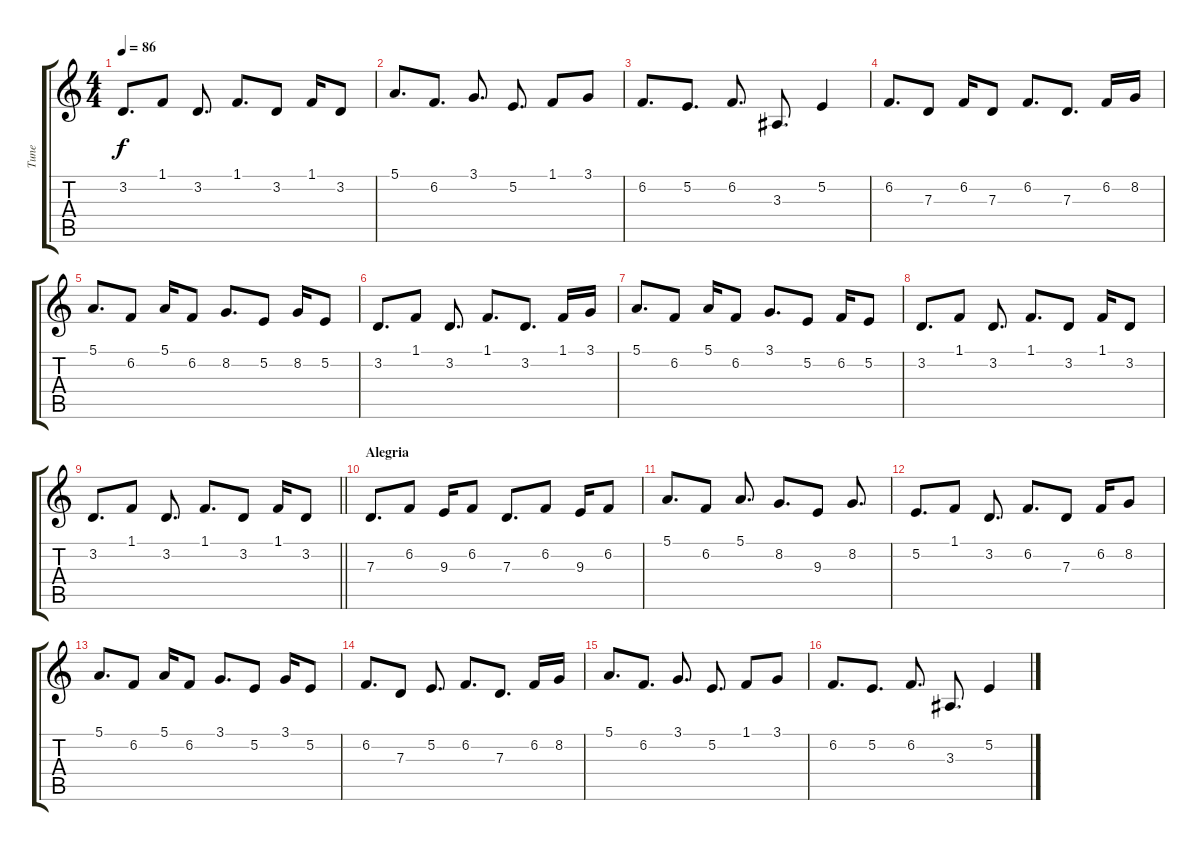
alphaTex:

\track ("Tune" "Tune") {instrument shamisen}
\staff {score tabs}
\tuning (E4 B3 G3 D3 A2 E2) {hide}
\ts (4 4)
\tempo 86
\clef g2
\ks c
3.2.8{d dy f} 1.1.8 3.2.8{d} 1.1.8{d} 3.2.8 1.1.16 3.2.8 |
5.1.8{d} 6.2.8{d} 3.1.8{d} 5.2.8{d} 1.1.8 3.1.8 |
6.2.8{d} 5.2.8{d} 6.2.8{d} 3.3.8{d} 5.2.4 |
6.2.8{d} 7.3.8 6.2.16 7.3.8 6.2.8{d} 7.3.8{d} 6.2.16 8.2.16 |
5.1.8{d} 6.2.8 5.1.16 6.2.8 8.2.8{d} 5.2.8 8.2.16 5.2.8 |
3.2.8{d} 1.1.8 3.2.8{d} 1.1.8{d} 3.2.8{d} 1.1.16 3.1.16 |
5.1.8{d} 6.2.8 5.1.16 6.2.8 3.1.8{d} 5.2.8 6.2.16 5.2.8 |
3.2.8{d} 1.1.8 3.2.8{d} 1.1.8{d} 3.2.8 1.1.16 3.2.8 |
\barLineRight lightlight
3.2.8{d} 1.1.8 3.2.8{d} 1.1.8{d} 3.2.8 1.1.16 3.2.8 |
\section ("" "Alegria")
7.3.8{d} 6.2.8 9.3.16 6.2.8 7.3.8{d} 6.2.8 9.3.16 6.2.8 |
5.1.8{d} 6.2.8 5.1.8{d} 8.2.8{d} 9.3.8 8.2.8{d} |
5.2.8{d} 1.1.8 3.2.8{d} 6.2.8{d} 7.3.8 6.2.16 8.2.8 |
5.1.8{d} 6.2.8 5.1.16 6.2.8 3.1.8{d} 5.2.8 3.1.16 5.2.8 |
6.2.8{d} 7.3.8 5.2.8{d} 6.2.8{d} 7.3.8{d} 6.2.16 8.2.16 |
5.1.8{d} 6.2.8{d} 3.1.8{d} 5.2.8{d} 1.1.8 3.1.8 |
6.2.8{d} 5.2.8{d} 6.2.8{d} 3.3.8{d} 5.2.4
